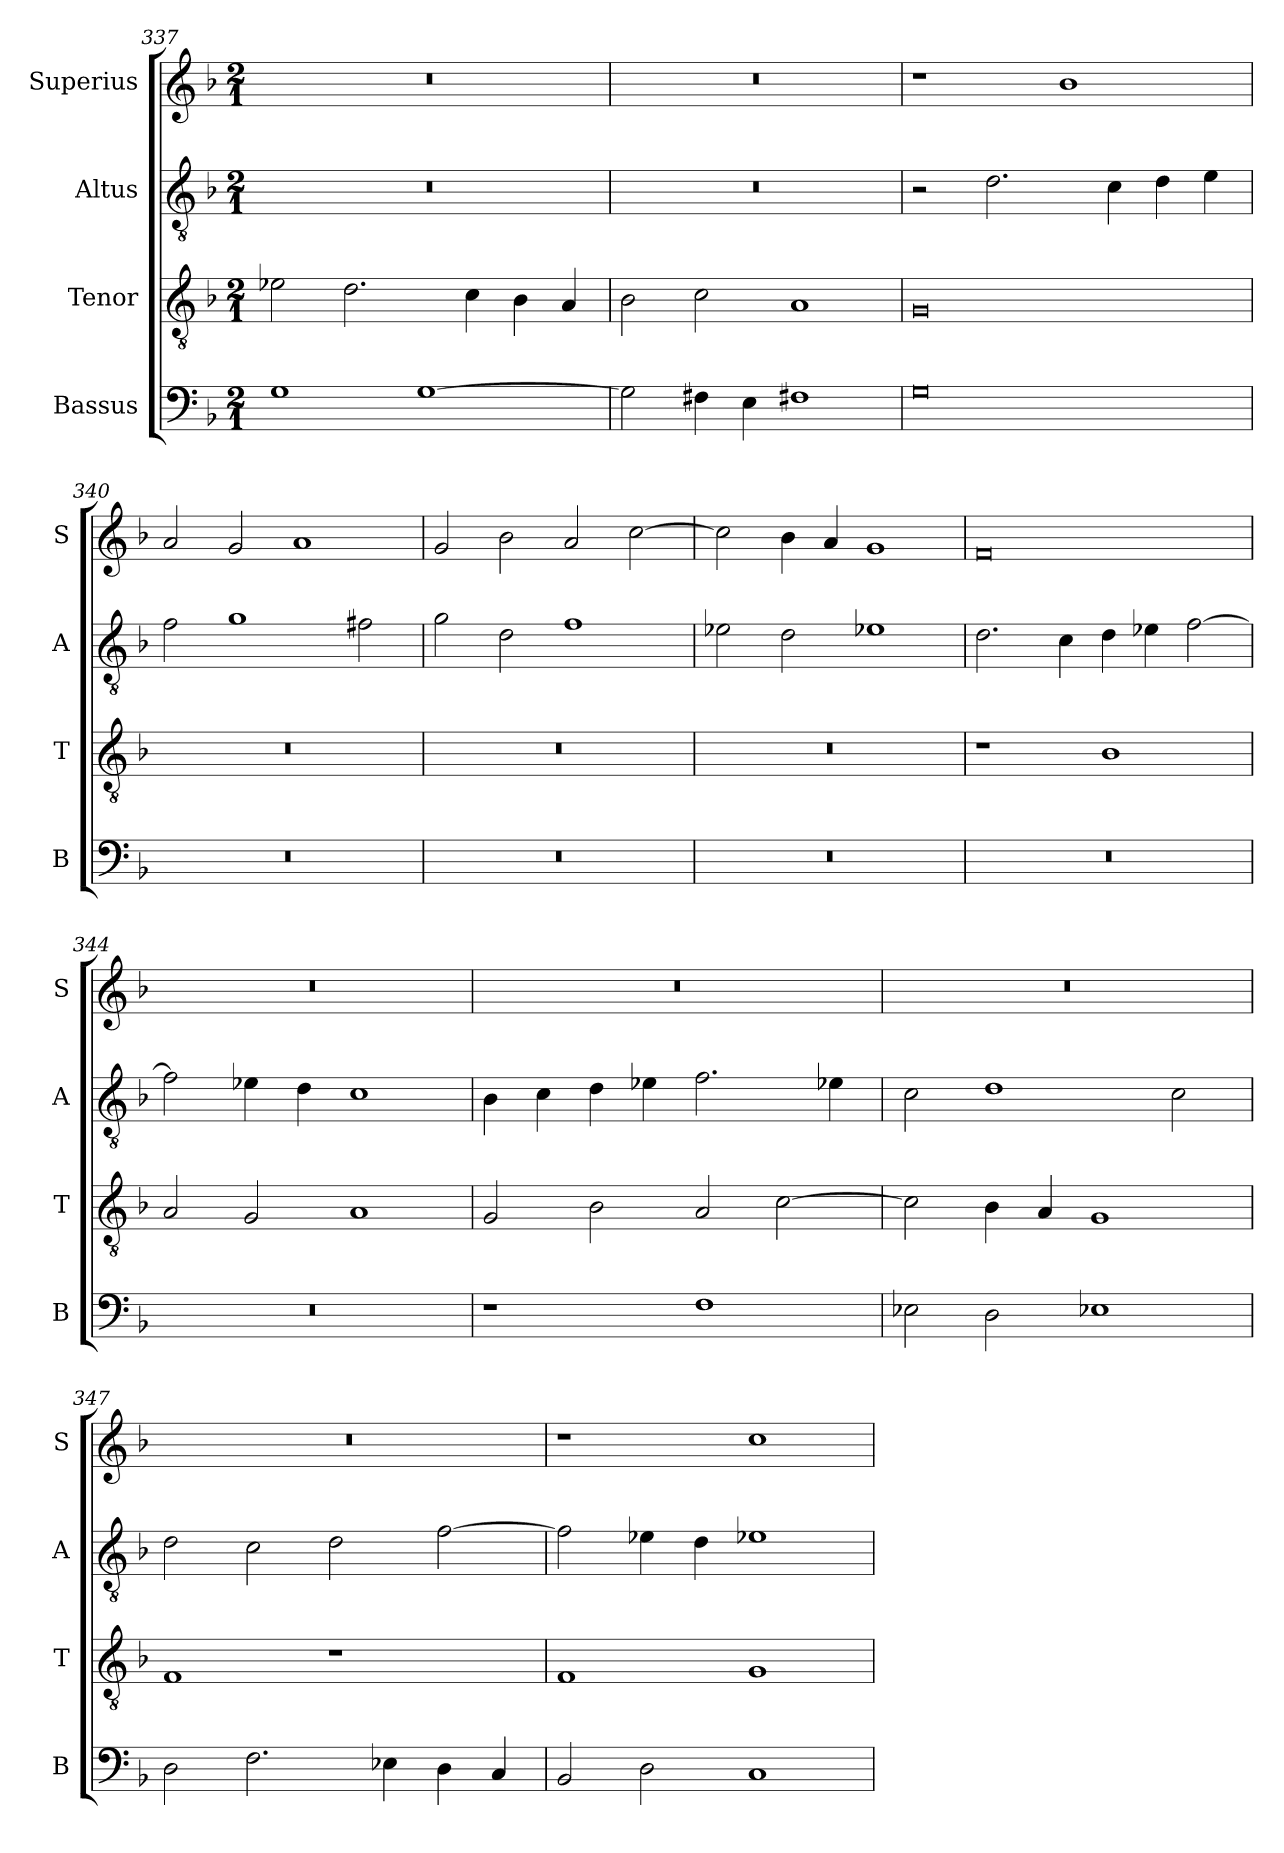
**kern	**kern	**kern	**kern
*part4	*part3	*part2	*part1
*staff4	*staff3	*staff2	*staff1
*I"Bassus	*I"Tenor	*I"Altus	*I"Superius
*I'B	*I'T	*I'A	*I'S
*clefF4	*clefGv2	*clefGv2	*clefG2
*k[b-]	*k[b-]	*k[b-]	*k[b-]
*M2/1	*M2/1	*M2/1	*M2/1
=337	=337	=337	=337
1G	2e-X\	0r	0r
.	2.d\	.	.
[1G	.	.	.
.	4c\	.	.
.	4B-\	.	.
.	4A/	.	.
=338	=338	=338	=338
2G\]	2B-\	0r	0r
4F#X\	2c\	.	.
4E\	.	.	.
1F#X	1A	.	.
=339	=339	=339	=339
0G	0G	2r	1r
.	.	2.d\	.
.	.	.	1b-
.	.	4c\	.
.	.	4d\	.
.	.	4e\	.
=340	=340	=340	=340
0r	0r	2f\	2a/
.	.	1g	2g/
.	.	.	1a
.	.	2f#X\	.
=341	=341	=341	=341
0r	0r	2g\	2g/
.	.	2d\	2b-\
.	.	1f	2a/
.	.	.	[2cc\
=342	=342	=342	=342
0r	0r	2e-X\	2cc\]
.	.	2d\	4b-\
.	.	.	4a/
.	.	1e-X	1g
=343	=343	=343	=343
0r	1r	2.d\	0f
.	.	4c\	.
.	1B-	4d\	.
.	.	4e-X\	.
.	.	[2f\	.
=344	=344	=344	=344
0r	2A/	2f\]	0r
.	2G/	4e-X\	.
.	.	4d\	.
.	1A	1c	.
=345	=345	=345	=345
1r	2G/	4B-\	0r
.	.	4c\	.
.	2B-\	4d\	.
.	.	4e-X\	.
1F	2A/	2.f\	.
.	[2c\	.	.
.	.	4e-X\	.
=346	=346	=346	=346
2E-X\	2c\]	2c\	0r
2D\	4B-\	1d	.
.	4A/	.	.
1E-X	1G	.	.
.	.	2c\	.
=347	=347	=347	=347
2D\	1F	2d\	0r
2.F\	.	2c\	.
.	1r	2d\	.
4E-X\	.	.	.
4D\	.	[2f\	.
4C/	.	.	.
=348	=348	=348	=348
2BB-/	1F	2f\]	1r
2D\	.	4e-X\	.
.	.	4d\	.
1C	1G	1e-X	1cc
=	=	=	=
*-	*-	*-	*-
